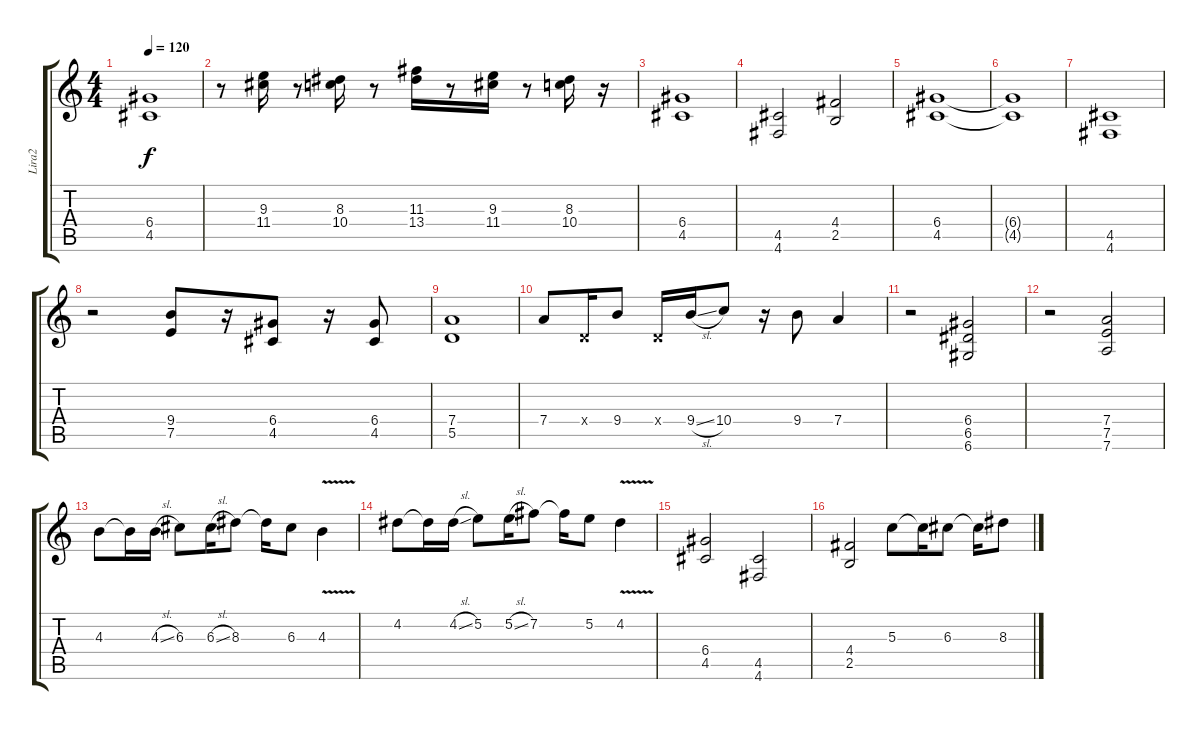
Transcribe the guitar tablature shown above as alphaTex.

\track ("Lira2" "Lira2") {instrument distortionguitar}
\staff {score tabs}
\tuning (E4 B3 G3 D3 A2 D2) {hide}
\ts (4 4)
\tempo 120
\clef g2
\ks c
(6.4 4.5).1{dy f} |
r.8 (9.3 11.4).16 r.8 (8.3 10.4).16 r.8 (11.3 13.4).16 r.8 (9.3 11.4).16 r.8 (8.3 10.4).16 r.16 |
(6.4 4.5).1 |
(4.5 4.6).2 (4.4 2.5).2 |
(6.4 4.5).1 |
(6.4{t} 4.5{t}).1 |
(4.5 4.6).1 |
r.2 (9.4 7.5).8 r.16 (6.4 4.5).8 r.16 (6.4 4.5).8 |
(7.4 5.5).1 |
7.4.8 0.4{x}.16 9.4.8 0.4{x}.16 9.4{sl}.16 10.4.8 r.16 9.4.8 7.4.4 |
r.2 (6.4 6.5 6.6).2 |
r.2 (7.4 7.5 7.6).2 |
4.3.8 4.3{t}.16 4.3{sl}.16 6.3.8 6.3{sl}.16 8.3.8 8.3{t}.16 6.3.8 4.3{v}.4 |
4.2.8 4.2{t}.16 4.2{sl}.16 5.2.8 5.2{sl}.16 7.2.8 7.2{t}.16 5.2.8 4.2{v}.4 |
(6.4 4.5).2{instrument distortionguitar} (4.5 4.6).2 |
(4.4 2.5).2 5.3.8 5.3{t}.16 6.3.8 6.3{t}.16 8.3.8
